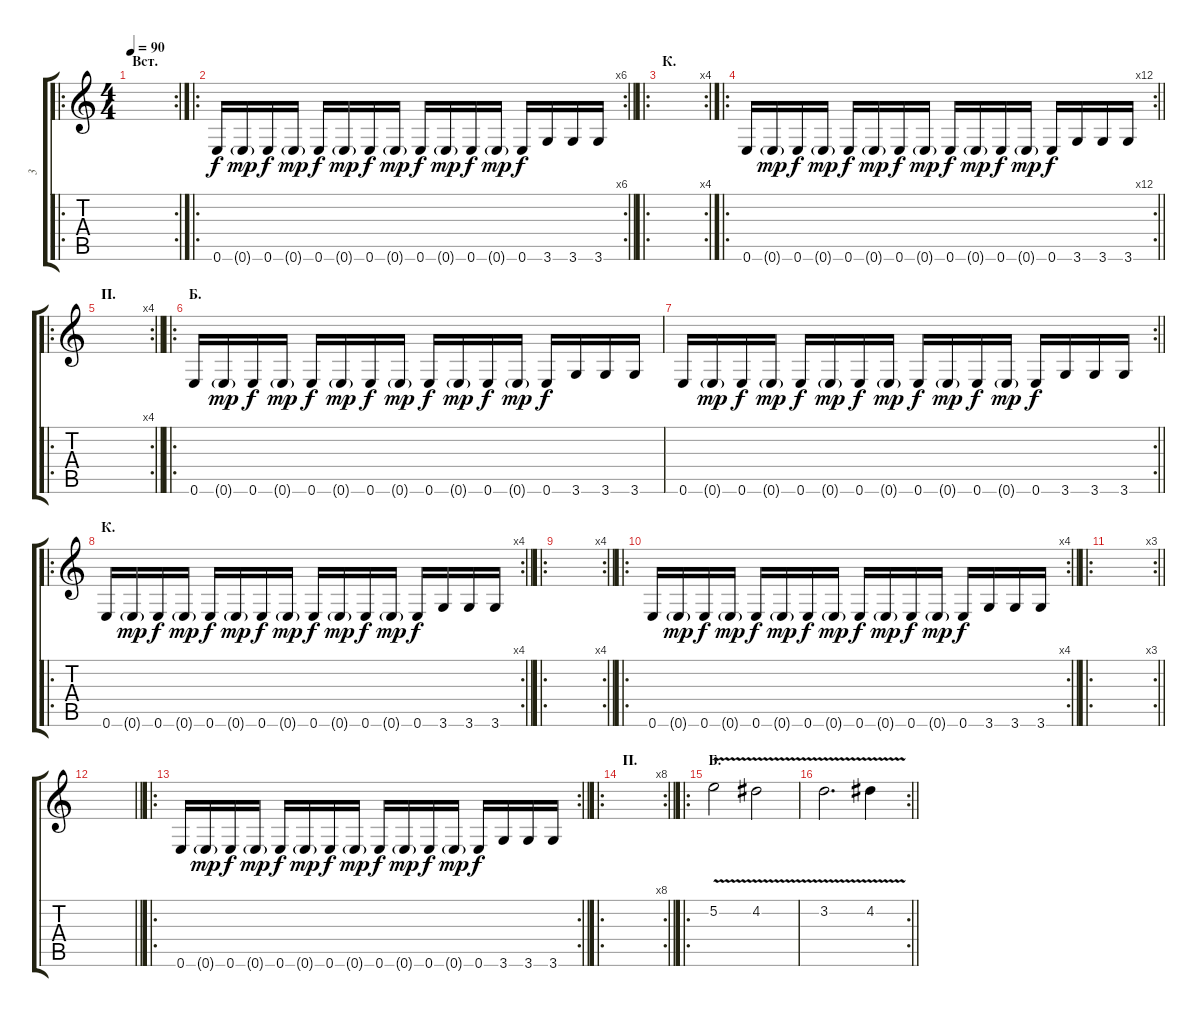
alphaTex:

\track ("3" "3") {instrument synthbass1}
\staff {score tabs}
\tuning (E4 B3 G3 D3 A2 E2) {hide}
\ro
\rc 2
\ts (4 4)
\section ("" "Вст.")
\tempo 90
\clef g2
\ks c
|
\ro
\rc 6
\barLineRight lightlight
0.6.16 0.6{g}.16{dy mp} 0.6.16{dy f} 0.6{g}.16{dy mp} 0.6.16{dy f} 0.6{g}.16{dy mp} 0.6.16{dy f} 0.6{g}.16{dy mp} 0.6.16{dy f} 0.6{g}.16{dy mp} 0.6.16{dy f} 0.6{g}.16{dy mp} 0.6.16{dy f} 3.6.16 3.6.16 3.6.16 |
\ro
\rc 4
\section ("" "К.")
|
\ro
\rc 12
\barLineRight lightlight
0.6.16 0.6{g}.16{dy mp} 0.6.16{dy f} 0.6{g}.16{dy mp} 0.6.16{dy f} 0.6{g}.16{dy mp} 0.6.16{dy f} 0.6{g}.16{dy mp} 0.6.16{dy f} 0.6{g}.16{dy mp} 0.6.16{dy f} 0.6{g}.16{dy mp} 0.6.16{dy f} 3.6.16 3.6.16 3.6.16 |
\ro
\rc 4
\section ("" "П.")
\barLineRight lightlight
|
\ro
\section ("" "Б.")
0.6.16 0.6{g}.16{dy mp} 0.6.16{dy f} 0.6{g}.16{dy mp} 0.6.16{dy f} 0.6{g}.16{dy mp} 0.6.16{dy f} 0.6{g}.16{dy mp} 0.6.16{dy f} 0.6{g}.16{dy mp} 0.6.16{dy f} 0.6{g}.16{dy mp} 0.6.16{dy f} 3.6.16 3.6.16 3.6.16 |
\rc 2
\barLineRight lightlight
0.6.16 0.6{g}.16{dy mp} 0.6.16{dy f} 0.6{g}.16{dy mp} 0.6.16{dy f} 0.6{g}.16{dy mp} 0.6.16{dy f} 0.6{g}.16{dy mp} 0.6.16{dy f} 0.6{g}.16{dy mp} 0.6.16{dy f} 0.6{g}.16{dy mp} 0.6.16{dy f} 3.6.16 3.6.16 3.6.16 |
\ro
\rc 4
\section ("" "К.")
\barLineRight lightlight
0.6.16 0.6{g}.16{dy mp} 0.6.16{dy f} 0.6{g}.16{dy mp} 0.6.16{dy f} 0.6{g}.16{dy mp} 0.6.16{dy f} 0.6{g}.16{dy mp} 0.6.16{dy f} 0.6{g}.16{dy mp} 0.6.16{dy f} 0.6{g}.16{dy mp} 0.6.16{dy f} 3.6.16 3.6.16 3.6.16 |
\ro
\rc 4
\barLineRight lightlight
|
\ro
\rc 4
\barLineRight lightlight
0.6.16 0.6{g}.16{dy mp} 0.6.16{dy f} 0.6{g}.16{dy mp} 0.6.16{dy f} 0.6{g}.16{dy mp} 0.6.16{dy f} 0.6{g}.16{dy mp} 0.6.16{dy f} 0.6{g}.16{dy mp} 0.6.16{dy f} 0.6{g}.16{dy mp} 0.6.16{dy f} 3.6.16 3.6.16 3.6.16 |
\ro
\rc 3
\barLineRight lightlight
|
\barLineRight lightlight
|
\ro
\rc 2
\barLineRight lightlight
0.6.16 0.6{g}.16{dy mp} 0.6.16{dy f} 0.6{g}.16{dy mp} 0.6.16{dy f} 0.6{g}.16{dy mp} 0.6.16{dy f} 0.6{g}.16{dy mp} 0.6.16{dy f} 0.6{g}.16{dy mp} 0.6.16{dy f} 0.6{g}.16{dy mp} 0.6.16{dy f} 3.6.16 3.6.16 3.6.16 |
\ro
\rc 8
\section ("" "П.")
\barLineRight lightlight
|
\ro
\section ("" "Б.")
5.2{v}.2 4.2{v}.2 |
\rc 2
\barLineRight lightlight
3.2{v}.2{d} 4.2{v}.4
